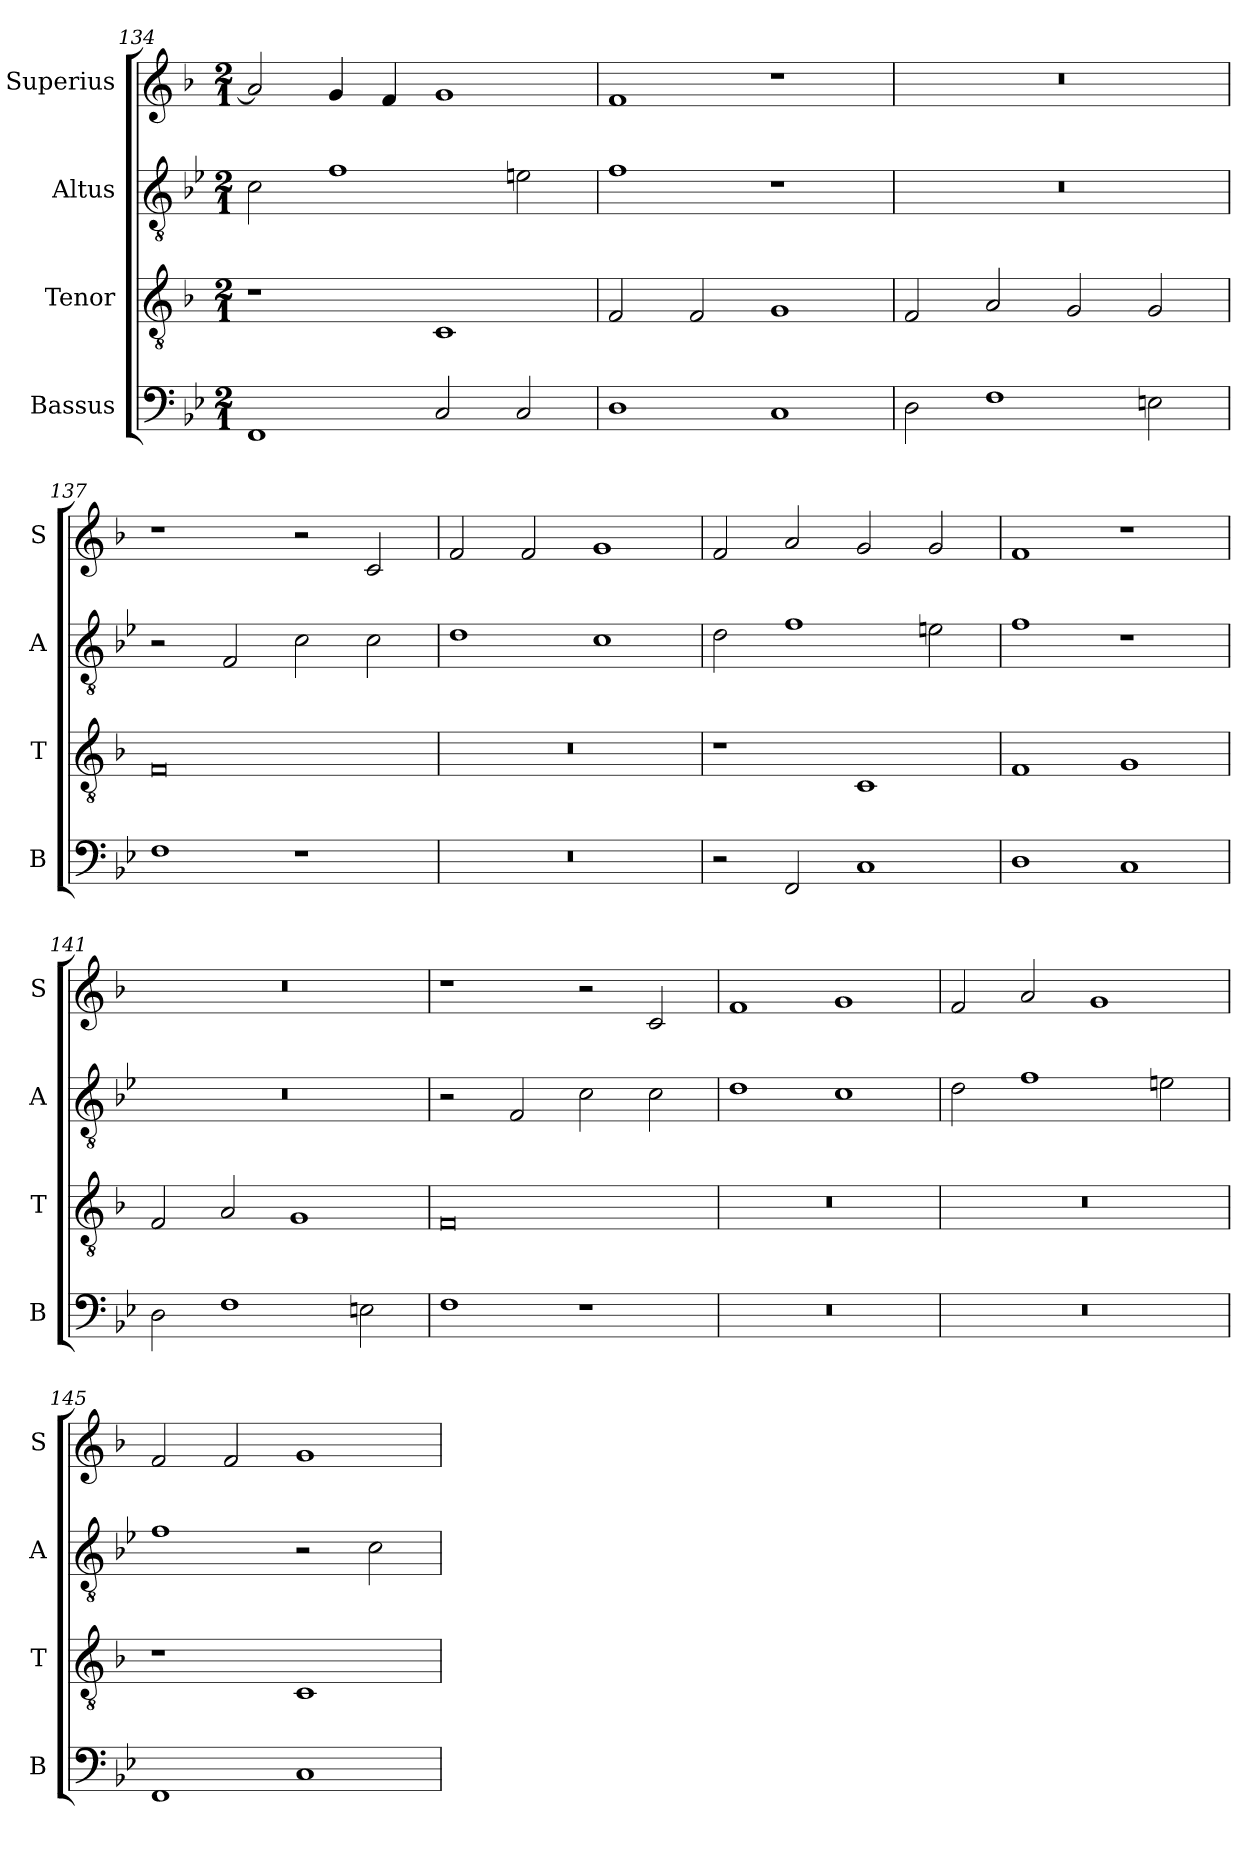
**kern	**kern	**kern	**kern
*part4	*part3	*part2	*part1
*staff4	*staff3	*staff2	*staff1
*I"Bassus	*I"Tenor	*I"Altus	*I"Superius
*I'B	*I'T	*I'A	*I'S
*clefF4	*clefGv2	*clefGv2	*clefG2
*k[b-e-]	*k[b-]	*k[b-e-]	*k[b-]
*M2/1	*M2/1	*M2/1	*M2/1
=134	=134	=134	=134
1FF	1r	2c	2a]
.	.	1f	4g
.	.	.	4f
2C	1C	.	1g
2C	.	2en	.
=135	=135	=135	=135
1D	2F	1f	1f
.	2F	.	.
1C	1G	1r	1r
=136	=136	=136	=136
2D	2F	0r	0r
1F	2A	.	.
.	2G	.	.
2En	2G	.	.
=137	=137	=137	=137
1F	0F	2r	1r
.	.	2F	.
1r	.	2c	2r
.	.	2c	2c
=138	=138	=138	=138
0r	0r	1d	2f
.	.	.	2f
.	.	1c	1g
=139	=139	=139	=139
2r	1r	2d	2f
2FF	.	1f	2a
1C	1C	.	2g
.	.	2en	2g
=140	=140	=140	=140
1D	1F	1f	1f
1C	1G	1r	1r
=141	=141	=141	=141
2D	2F	0r	0r
1F	2A	.	.
.	1G	.	.
2En	.	.	.
=142	=142	=142	=142
1F	0F	2r	1r
.	.	2F	.
1r	.	2c	2r
.	.	2c	2c
=143	=143	=143	=143
0r	0r	1d	1f
.	.	1c	1g
=144	=144	=144	=144
0r	0r	2d	2f
.	.	1f	2a
.	.	.	1g
.	.	2en	.
=145	=145	=145	=145
1FF	1r	1f	2f
.	.	.	2f
1C	1C	2r	1g
.	.	2c	.
=	=	=	=
*-	*-	*-	*-
